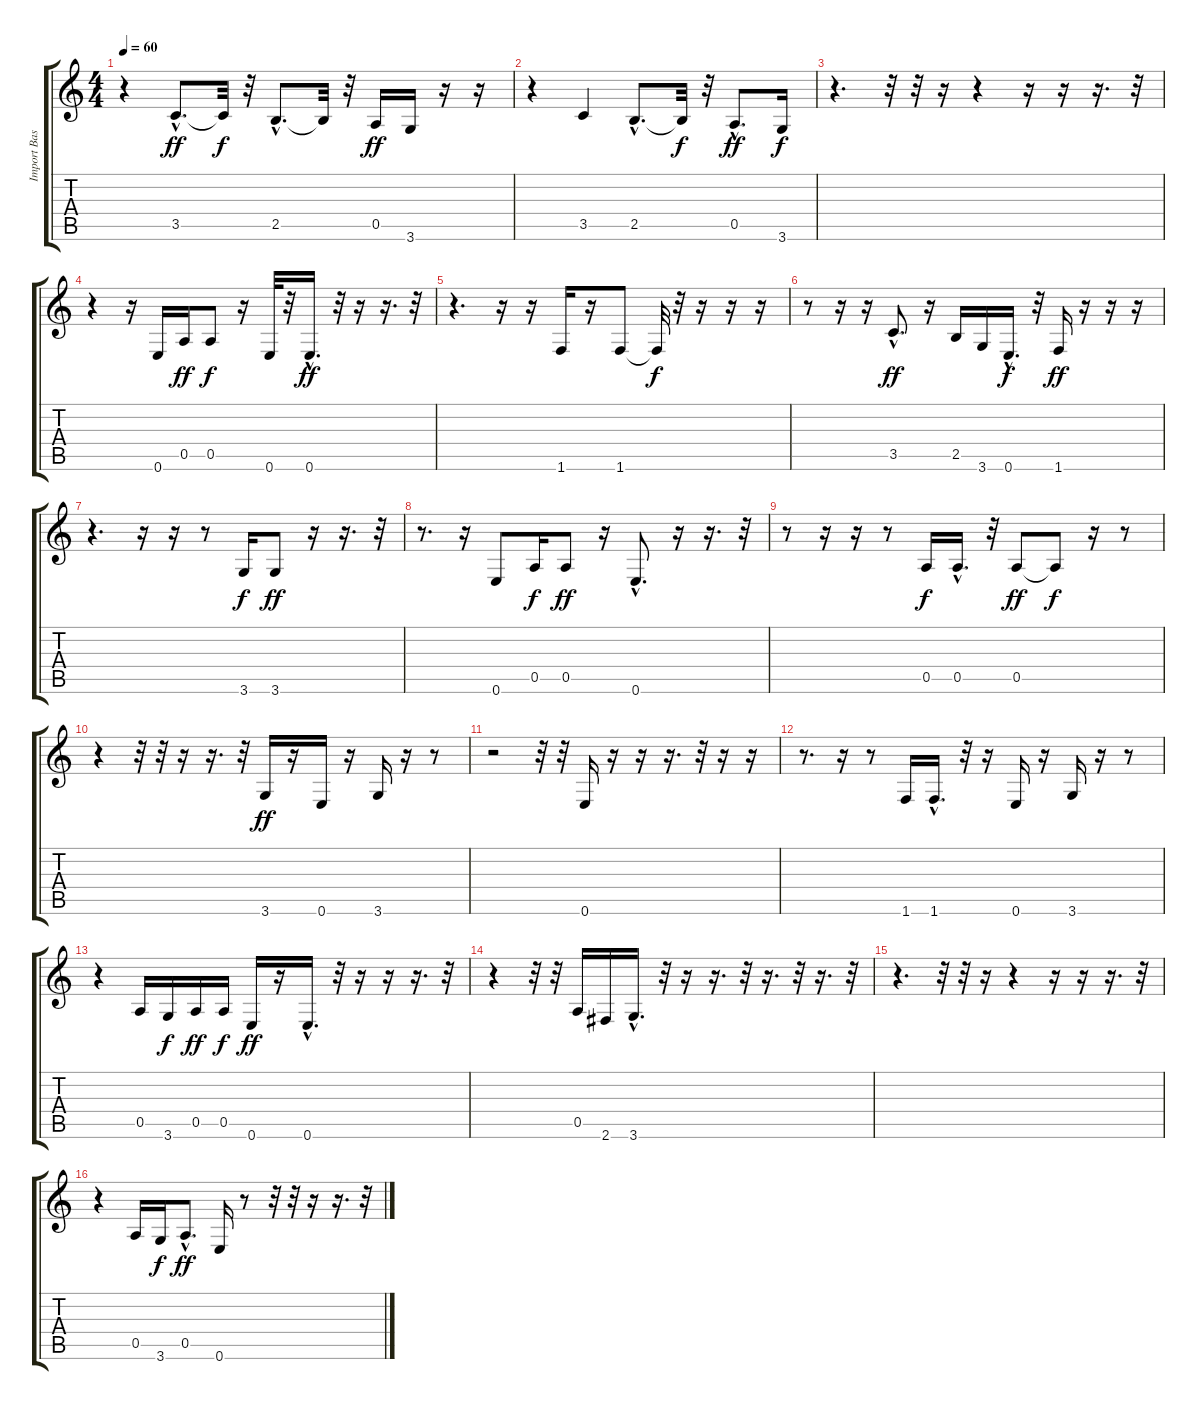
\track ("Import Bass" "Import Bas") {instrument fretlessbass}
\staff {score tabs}
\tuning (E4 B3 G3 D3 A2 E2) {hide}
\ts (4 4)
\tempo 60
\clef g2
\ks c
r.4{dy f} 3.5{hac}.8{d dy ff} 3.5{t}.32{dy f} r.32 2.5{hac}.8{d} 2.5{t}.32 r.32 0.5.16{dy ff} 3.6.16 r.16 r.16 |
r.4 3.5.4 2.5{hac}.8{d} 2.5{t}.32{dy f} r.32 0.5{hac}.8{d dy ff} 3.6.16{dy f} |
r.4{d} r.32 r.32 r.16 r.4 r.16 r.16 r.16{d} r.32 |
r.4 r.16 0.6.16 0.5.16{dy ff} 0.5.8{dy f} r.16 0.6.32 r.32 0.6{hac}.16{d dy ff} r.32 r.16 r.16{d} r.32 |
r.4{d} r.16 r.16 1.6.16 r.16 1.6.8 1.6{t}.32{dy f} r.32 r.16 r.16 r.16 |
r.8 r.16 r.16 3.5{hac}.8{d dy ff} r.16 2.5.16 3.6.16 0.6{hac}.16{d dy f} r.32 1.6.16{dy ff} r.16 r.16 r.16 |
r.4{d} r.16 r.16 r.8 3.6.16{dy f} 3.6.8{dy ff} r.16 r.16{d} r.32 |
r.8{d} r.16 0.6.8 0.5.16{dy f} 0.5.8{dy ff} r.16 0.6{hac}.8{d} r.16 r.16{d} r.32 |
r.8 r.16 r.16 r.8 0.5.16{dy f} 0.5{hac}.16{d} r.32 0.5.8{dy ff} 0.5{t}.8{dy f} r.16 r.8 |
r.4 r.32 r.32 r.16 r.16{d} r.32 3.6.16{dy ff} r.16 0.6.16 r.16 3.6.16 r.16 r.8 |
r.2 r.32 r.32 0.6.16 r.16 r.16 r.16{d} r.32 r.16 r.16 |
r.8{d} r.16 r.8 1.6.16 1.6{hac}.16{d} r.32 r.16 0.6.16 r.16 3.6.16 r.16 r.8 |
r.4 0.5.16 3.6.16{dy f} 0.5.16{dy ff} 0.5.16{dy f} 0.6.16{dy ff} r.16 0.6{hac}.16{d} r.32 r.16 r.16 r.16{d} r.32 |
r.4 r.32 r.32 0.5.16 2.6.16 3.6{hac}.16{d} r.32 r.16 r.16{d} r.32 r.16{d} r.32 r.16{d} r.32 |
r.4{d} r.32 r.32 r.16 r.4 r.16 r.16 r.16{d} r.32 |
r.4 0.5.16 3.6.16{dy f} 0.5{hac}.8{d dy ff} 0.6.16 r.8 r.32 r.32 r.16 r.16{d} r.32
